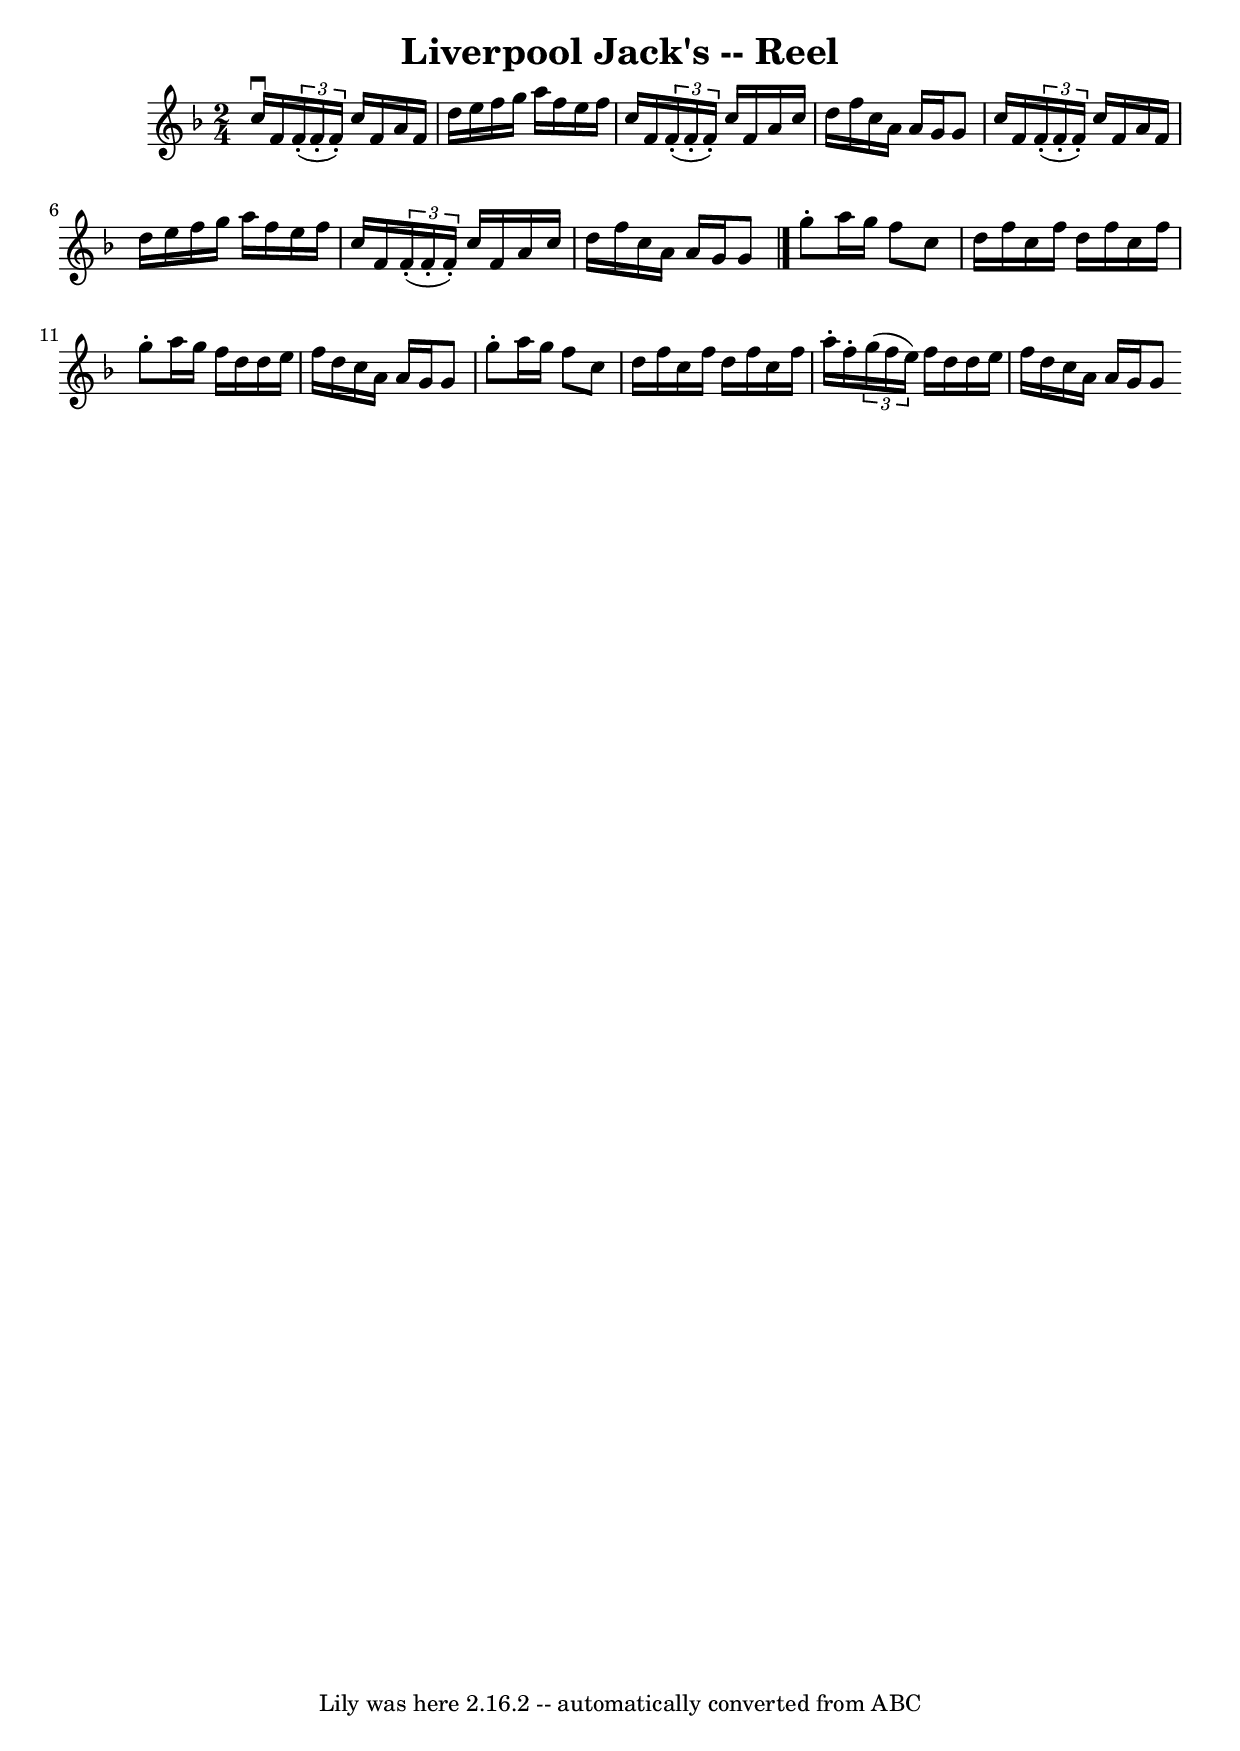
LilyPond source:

\version "2.16.2"
\include "Mammoth.ily"
\header {
  %% book = "Ryan's Mammoth Collection"
 crossRefNumber = "1"
 footnotes = "\\\\160"
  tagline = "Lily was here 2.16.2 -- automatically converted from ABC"
  title = "Liverpool Jack's -- Reel"

}
voicedefault =  {


  \time 2/4 
  \key f \major
 c''16^\downbow f'16    \times 2/3 { f'16 (-.   
				 f'16-. f'16-.)  				    } c''16 f'16 a'16 f'16     |
 d''16 e''16 f''16 g''16 a''16 f''16 e''16 f''16     |
 c''16 
 f'16    \times 2/3 { f'16 (-. f'16-. f'16-.) 
		     } c''16 f'16 a'16 c''16     |
 d''16 f''16 c''16 a'16 a'16 g'16 g'8     |
 c''16 f'16    \times 2/3 { f'16 (-. f'16-. f'16 
			-.)  			   } c''16 f'16 a'16 f'16     |
 d''16 e''16 f''16 g''16 a''16 f''16 e''16 f''16     |
 c''16 f'16    
  \times 2/3 { f'16 (-. f'16-. f'16-.) 
	     } c''16 f'16 a'16 c''16     |
 d''16 f''16 c''16 a'16 a'16 g'16 g'8       \bar "|." g''8-. a''16 g''16 f''8 c''8     |
 d''16 f''16 c''16 f''16 d''16 f''16 c''16 f''16     |
 g''8-. a''16 g''16 f''16 d''16 d''16 e''16    |
 f''16 d''16 c''16 a'16 a'16 g'16 g'8     |
 g''8-. a''16 g''16 f''8 c''8     |
 d''16 f''16 c''16 f''16 d''16 f''16 c''16 f''16     |
 a''16-. f''16-.   \times 2/3 {   
 g''16 (f''16 e''16)    } f''16 d''16 d''16 e''16     |
 f''16 d''16 c''16 a'16 a'16 g'16 g'8    \bar " |."   

}

\score{
  <<

    \context Staff="default"
    {
      \voicedefault 
      
    }

  >>
  \layout {
    
  }
  \midi {
  }

}
